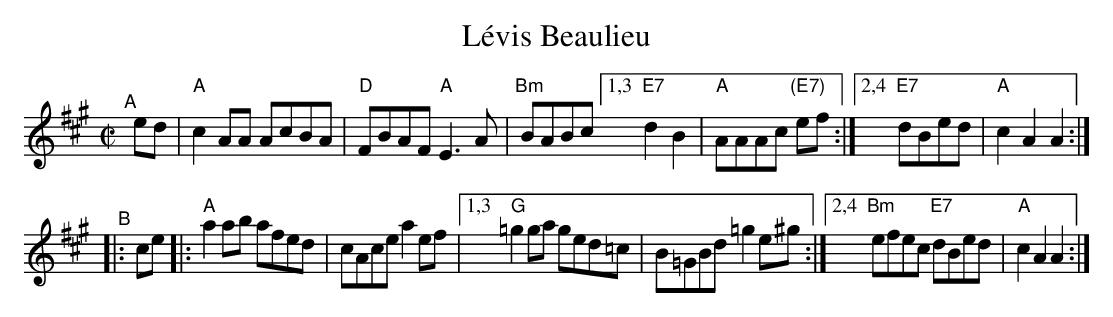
X:1
T: L\'evis Beaulieu
M: C|
K: A
"^A"[|] ed \
| "A"c2AA AcBA | "D"FBAF "A"E3A | "Bm"BABc \
  [1,3 "E7"d2B2 | "A"AAAc "(E7)"ef \
:|[2,4 "E7"dBed | "A"c2A2 A2 :|
"^B"|: ce \
    |: "A"a2ab afed | cAce a2ef \
 |[1,3 "G"=g2ga ged=c | B=GBd =g2 e^g \
:|[2,4 "Bm"efec "E7"dBed | "A"c2A2 A2 :|
